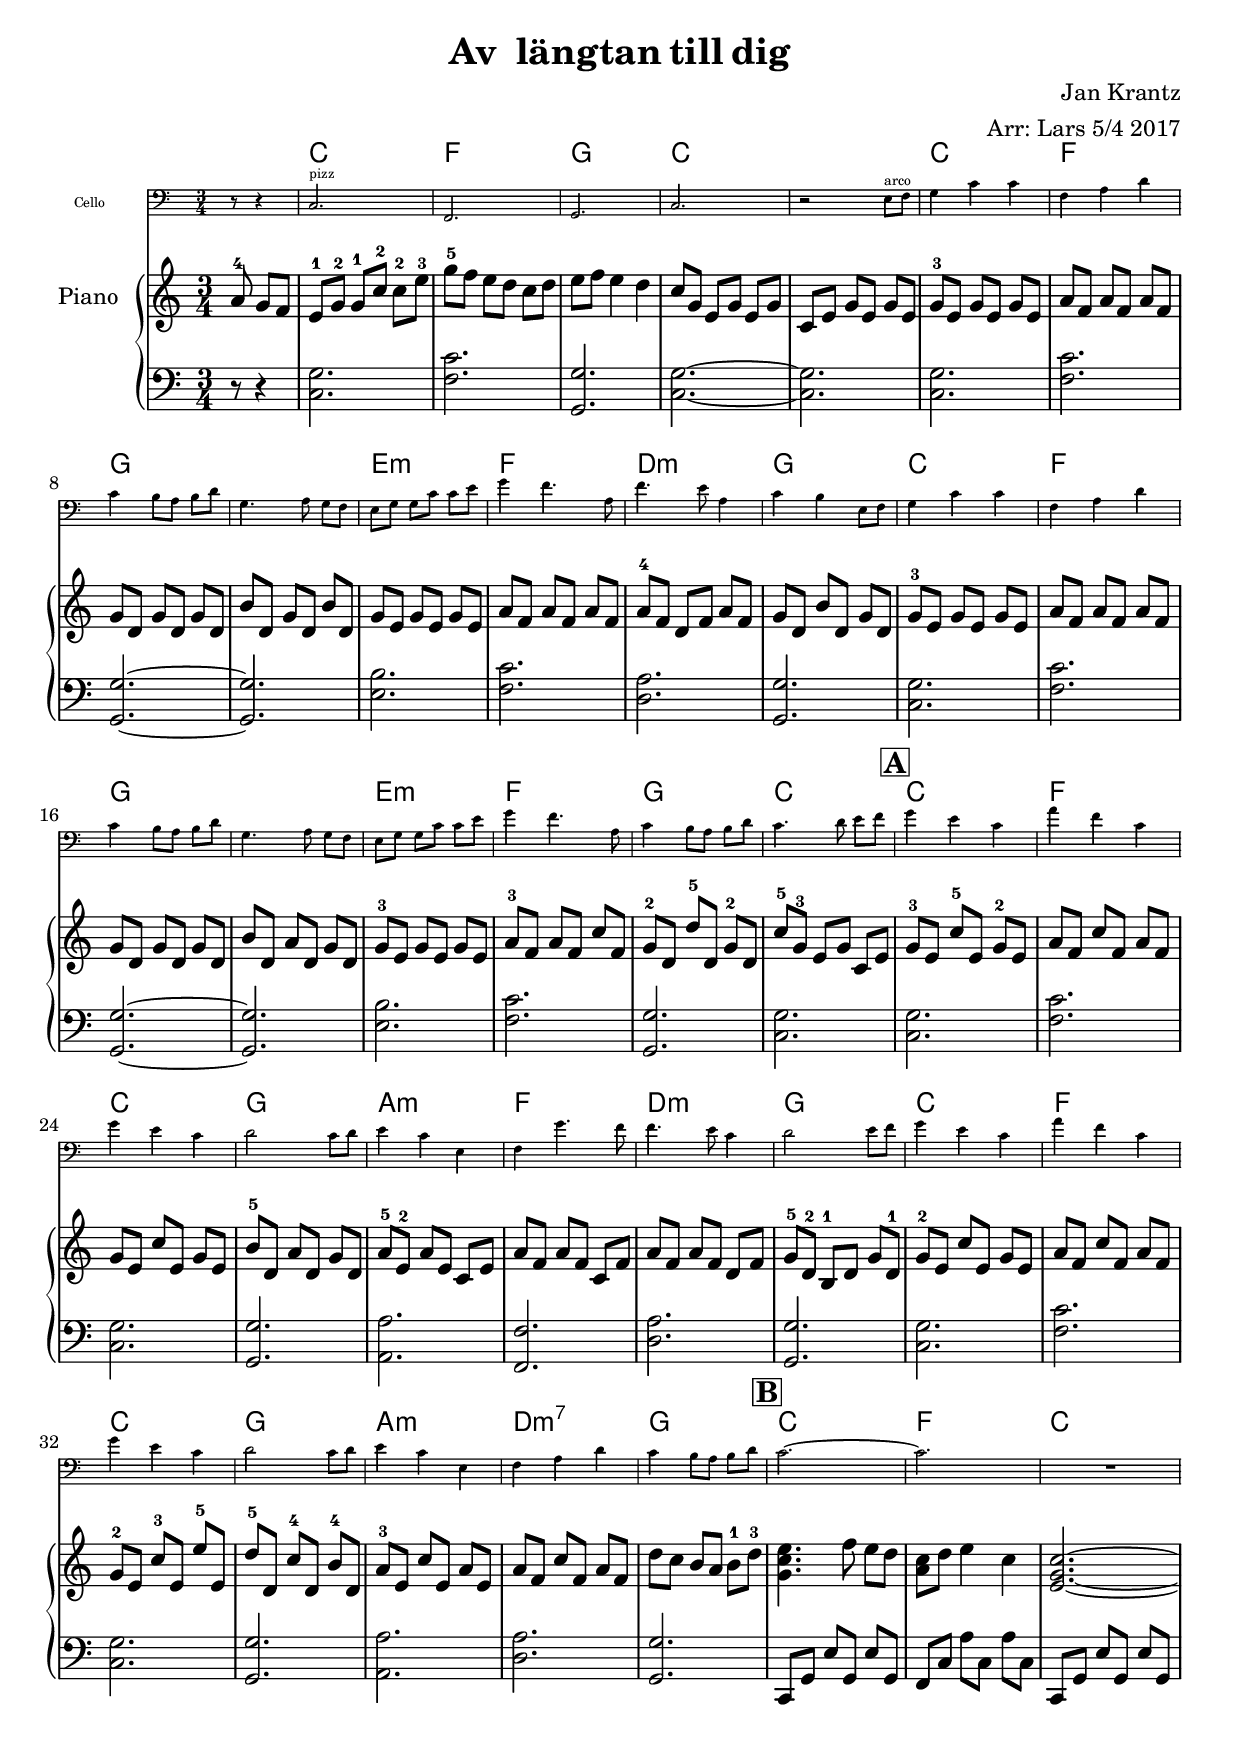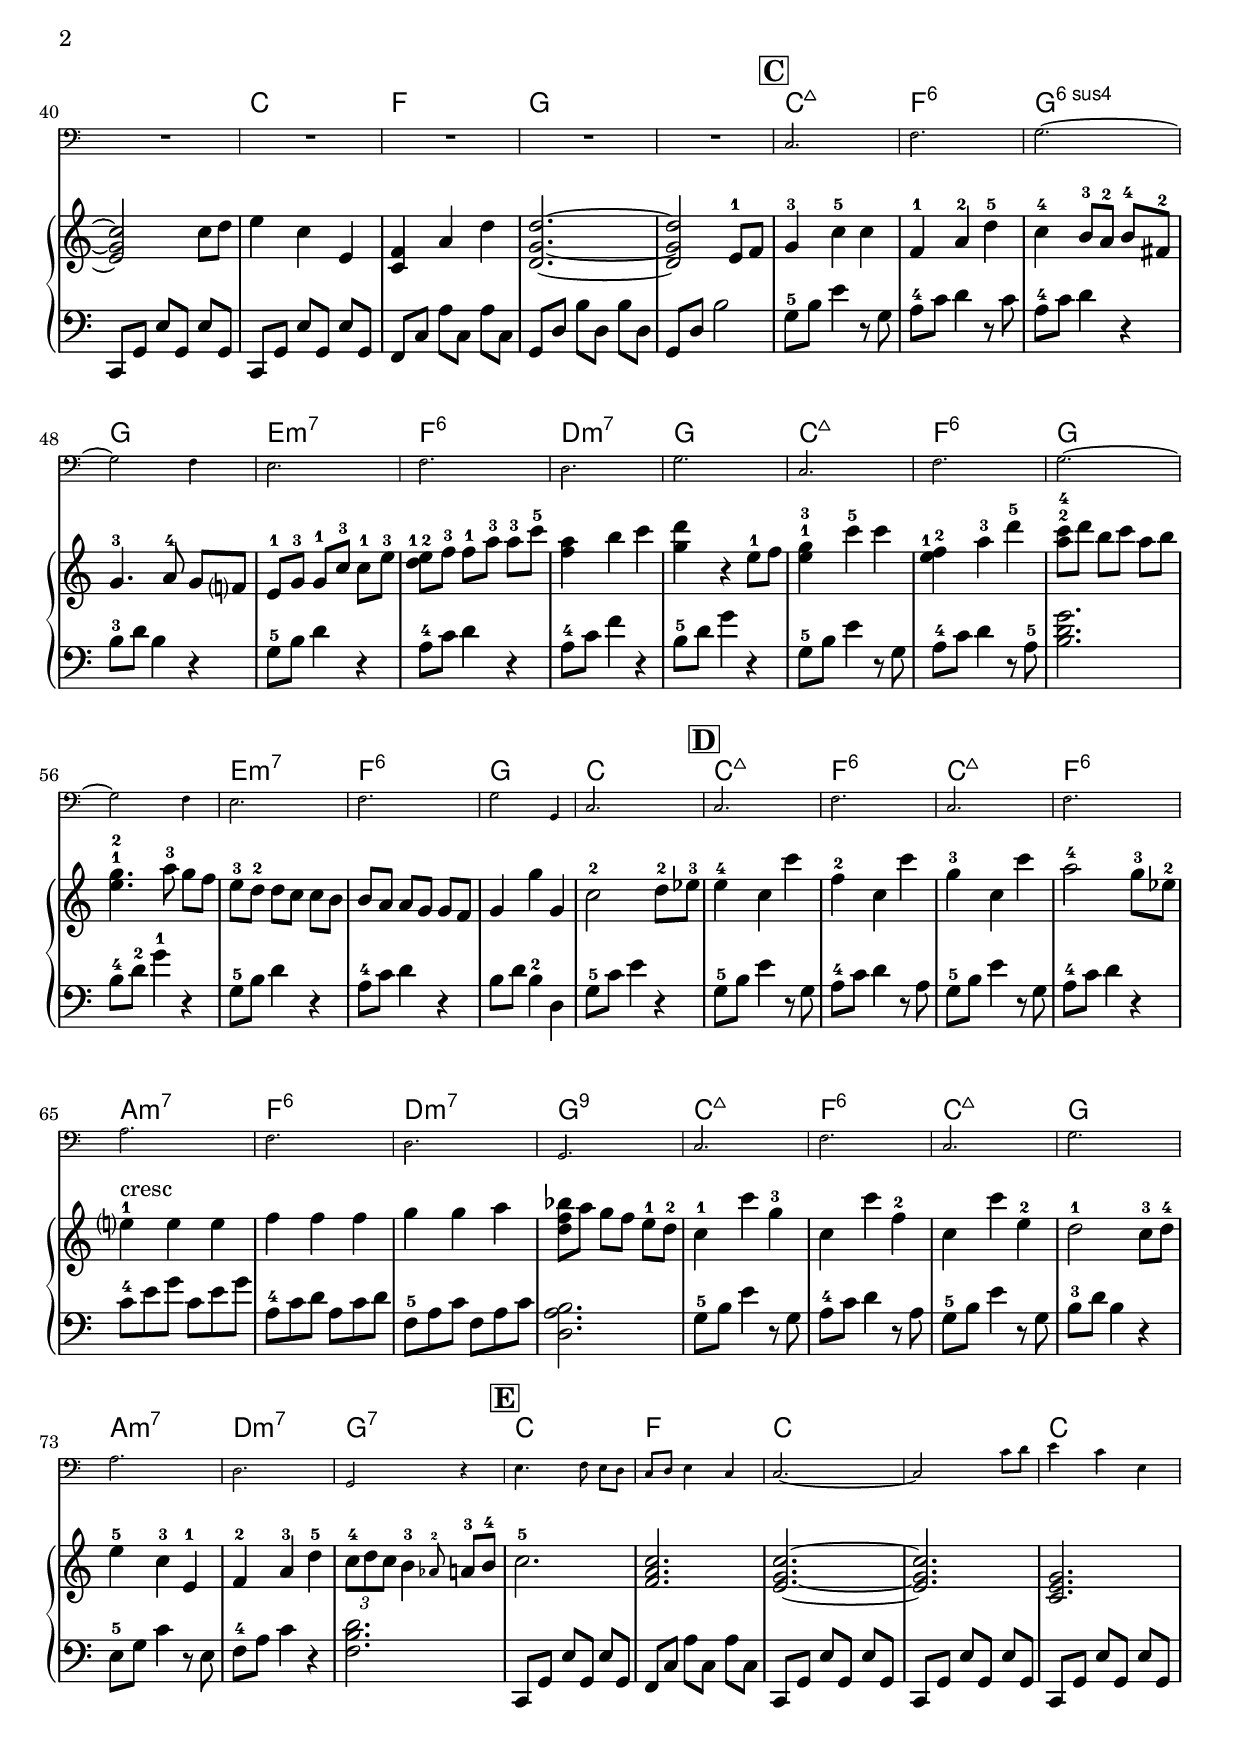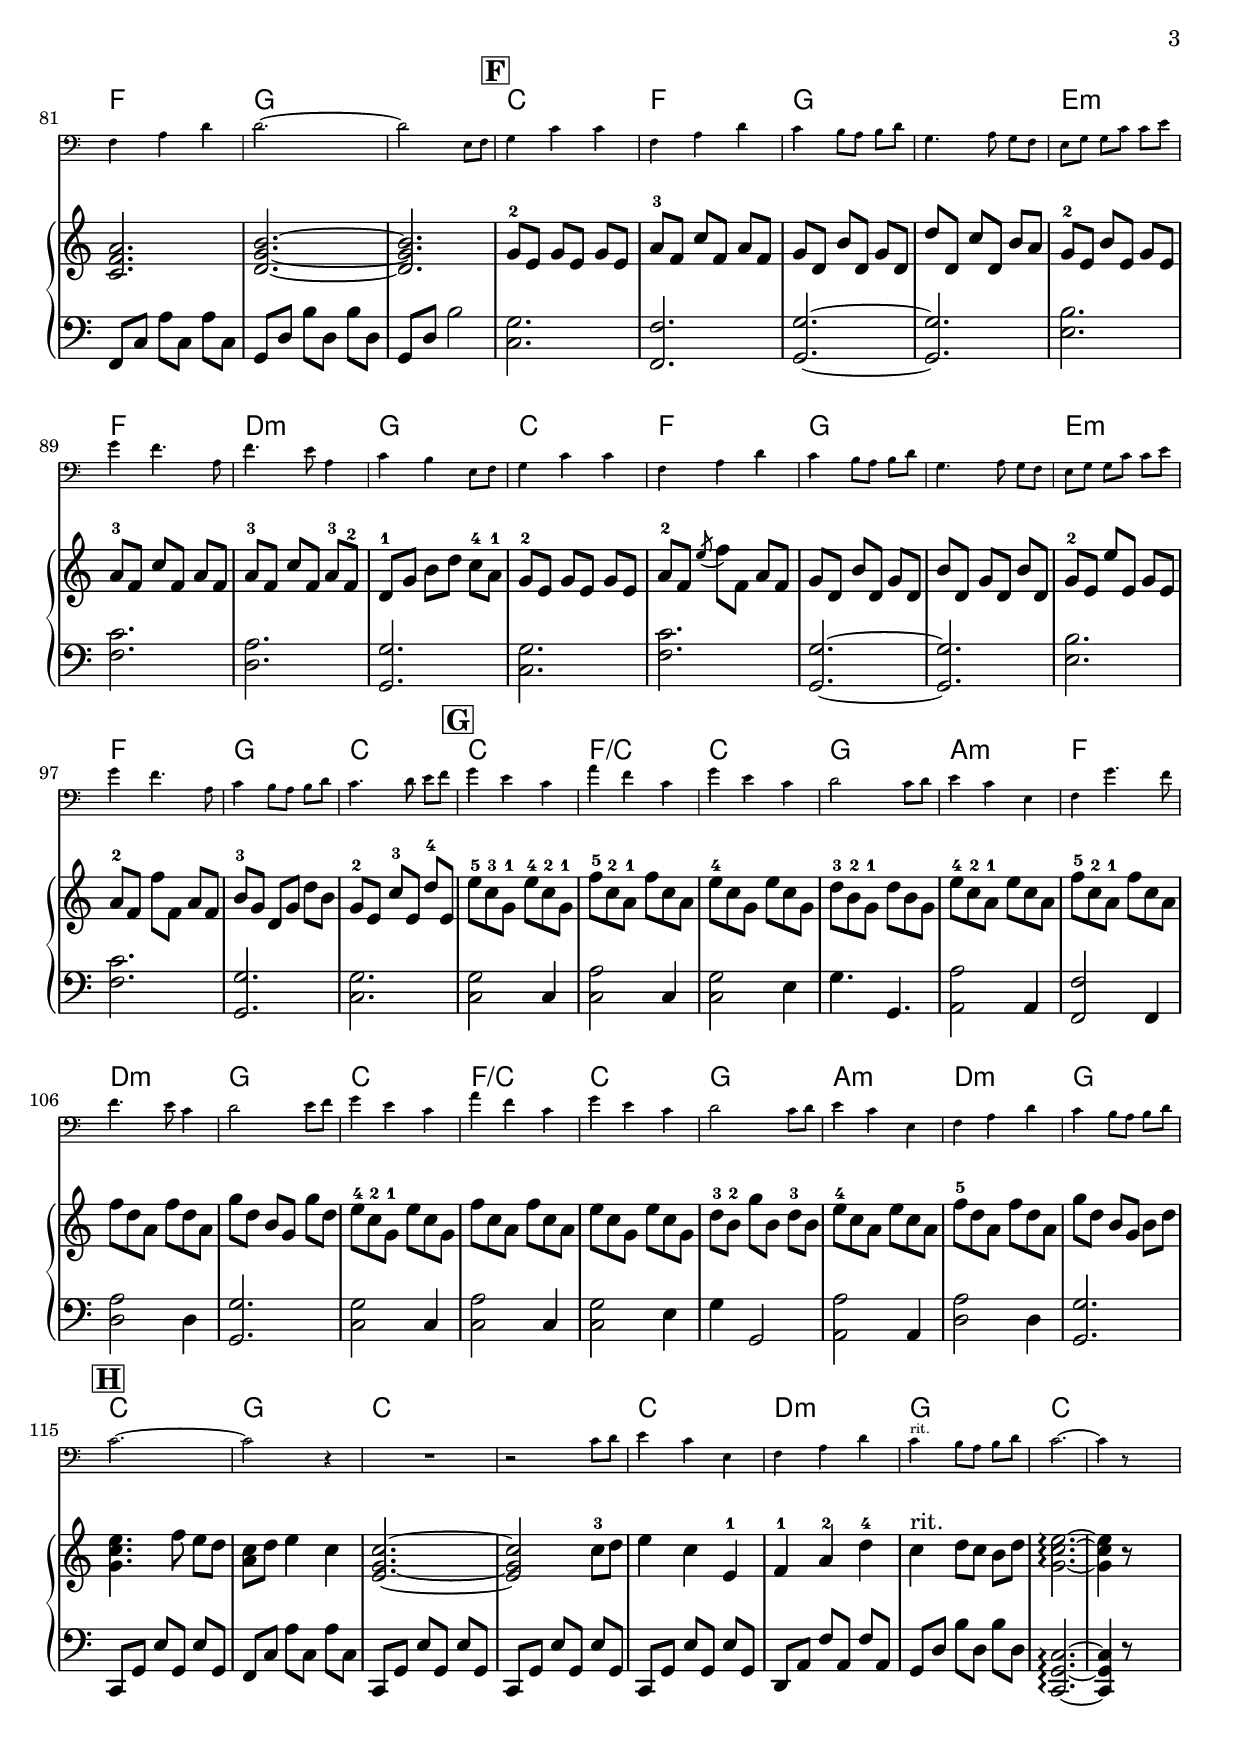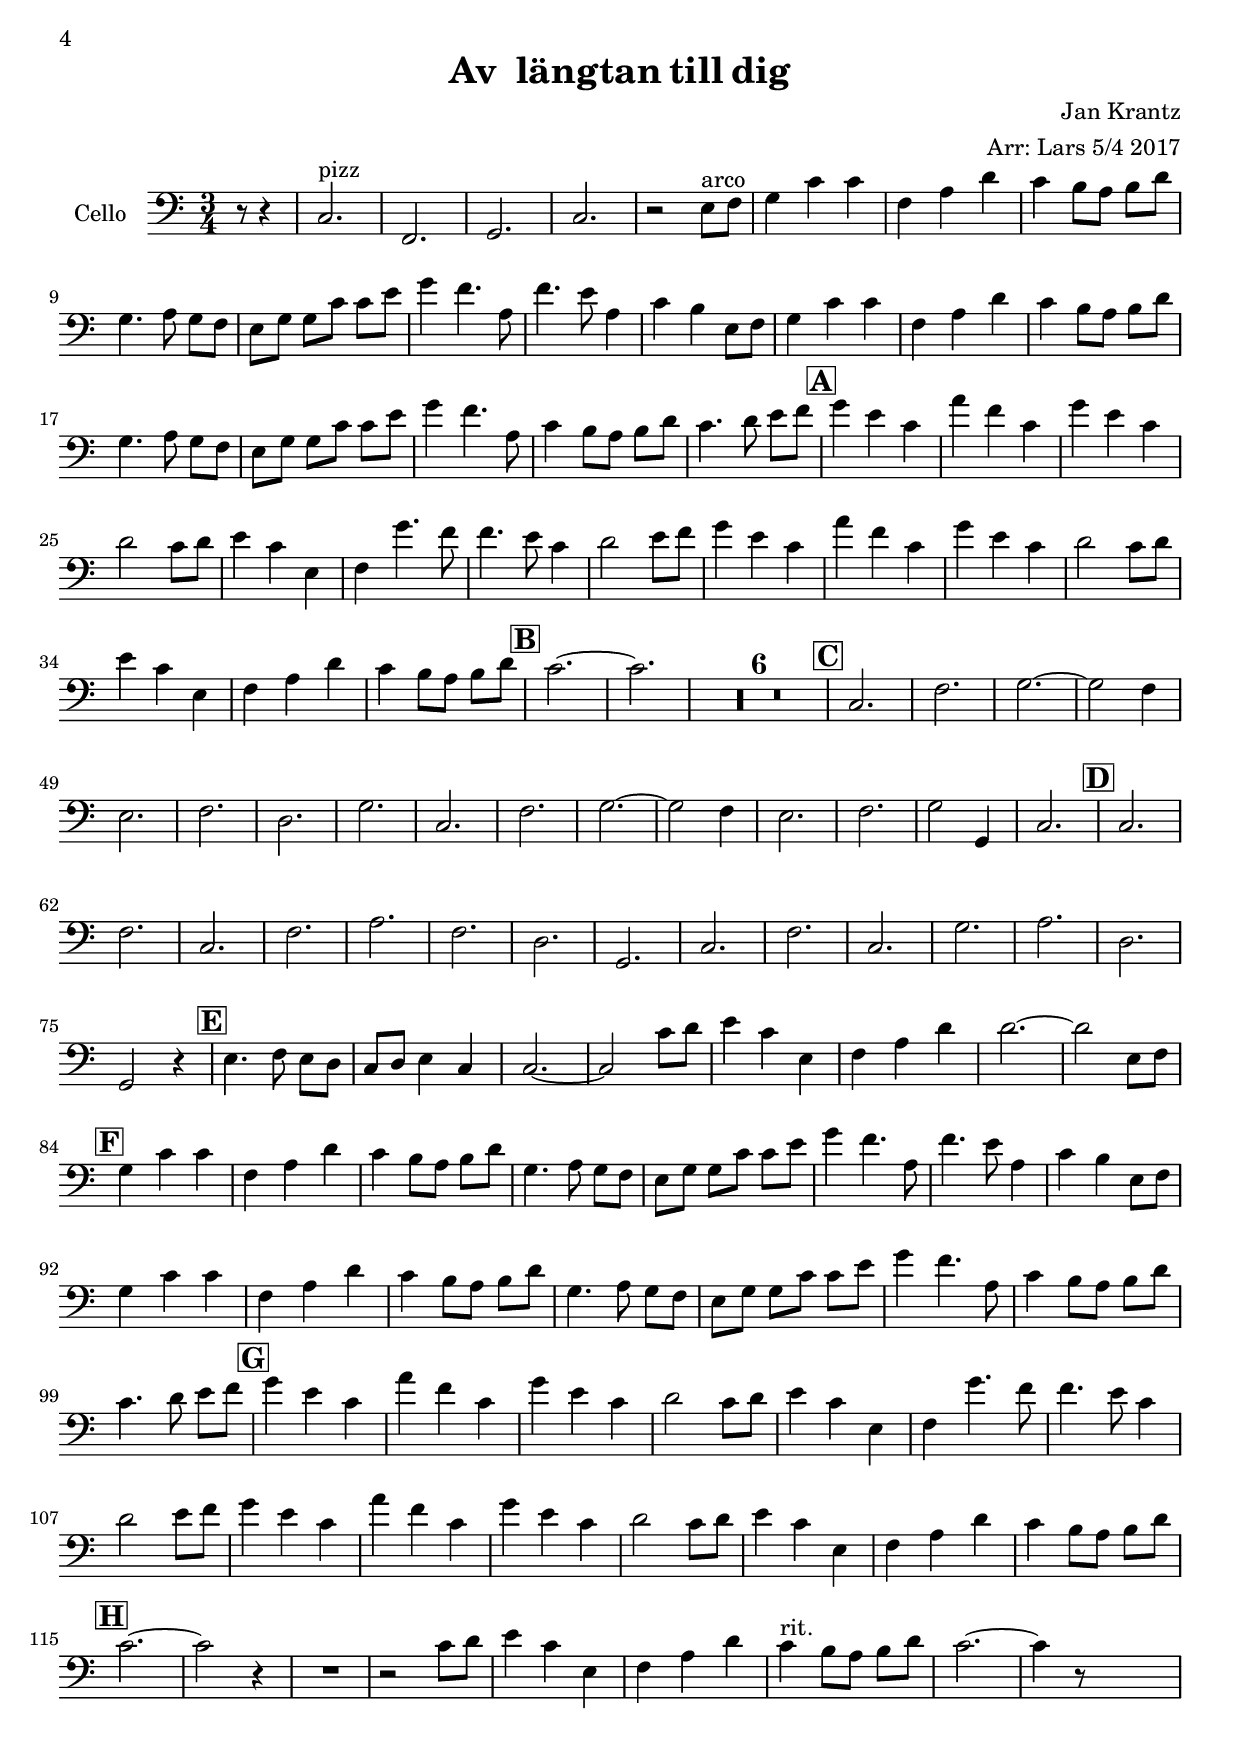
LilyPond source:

\version "2.19.54"

% Piano, left hand.

PianoLeft =
{
  \clef bass
  \key c \major
  \time 3/4
  % Beam eigth notes two by two.
  \set Timing.beamExceptions = #'()
  \set Timing.baseMoment = #(ly:make-moment 1/4)
  \set Timing.beatStructure = 1,1,1

  % ----- Intro (takt 1 - 5).
  \partial 4. r8 r4
  | <c g>2.
  | <f c'>
  | <g, g>
  | <c g> ~
  | <c g>
  % ----- Vers 1 (takt 6 - 21).
  % Takt 6 - 9.
  | <c g>
  | <f c'>
  | <g, g> ~
  | <g, g>
  % Takt 10 - 13.
  | <e b>
  | <f c'>
  | <d a>
  | <g, g>
  % Takt 14 - 17.
  | <c g>
  | <f c'>
  | <g, g> ~
  | <g, g>
  % Takt 18 - 21.
  | <e b>
  | <f c'>
  | <g, g>
  | <c g>

  % ----- Refrain 1 (takt 22 - 36).
  \mark \default
  % Takt 22 - 25.
  | <c g>
  | <f c'>
  | <c g>
  | <g, g>
  % Takt 26 - 29.
  | <a, a>
  | <f, f>
  | <d a>
  | <g, g>
  % Takt 30 - 33.
  | <c g>
  | <f c'>
  | <c g>
  | <g, g>
  % Takt 34 - 36.
  | <a, a>
  | <d a>
  | <g, g>

  % ----- Mellanspel 1 (takt 37 - 44).
  % Takt 37 - 40.
  | c,8 g, e g, e g,
  | f, c a c a c
  | c,8 g, e g, e g,
  | c,8 g, e g, e g,
  % Takt 41 - 44.
  | c,8 g, e g, e g,
  | f, c a c a c
  | g, d b d b d
  | g, d b2

  % ----- Vers 2 (takt 45 - 60).
  % Takt 45 - 48.
  | g8-5 b e'4 r8 g
  | a-4 c' d'4 r8 c'
  | a-4 c' d'4 r4
  | b8-3 d' b4 r4
  % Takt 49 - 52.
  | g8-5 b d'4 r4
  | a8-4 c' d'4 r4
  | a8-4 c' f'4 r4
  | b8-5 d' g'4 r4
  % Takt 53 - 56.
  | g8-5 b e'4 r8 g
  | a-4 c' d'4 r8 a-5
  | <b d' g'>2.
  | b8-4 d'-2 g'4-1 r4
  % Takt 57 - 60.
  | g8-5 b d'4 r4
  | a8-4 c' d'4 r4
  | b8 d' b4-2 d
  | g8-5 c' e'4 r4

  % ----- Refrain 2 (takt 61 - 75).
  % Takt 61 - 64.
  | g8-5 b e'4 r8 g
  | a-4 c' d'4 r8 a
  | g-5 b e'4 r8 g
  | a-4 c' d'4 r4
  % Takt 65 - 68.
  \set Timing.baseMoment = #(ly:make-moment 1/8)
  \set Timing.beatStructure = 3,3
  | c'8-4 e' g' c' e' g'
  | a-4 c' d' a c' d'
  | f-5 a c' f a c'
  \set Timing.baseMoment = #(ly:make-moment 1/4)
  \set Timing.beatStructure = 1,1,1
  | <d a b>2.
  % Takt 69 - 72.
  | g8-5 b e'4 r8 g
  | a-4 c' d'4 r8 a
  | g-5 b e'4 r8 g
  | b-3 d' b4 r4
  % Takt 73 - 75.
  | e8-5 g c'4 r8 e
  | f-4 a c'4 r4
  | <f b d'>2.

  % ----- Mellanspel 2 (takt 76 - 83).
  % Takt 76 - 79.
  | c,8 g, e g, e g,
  | f, c a c a c
  | c,8 g, e g, e g,
  | c,8 g, e g, e g,
  % Takt 80 - 83.
  | c,8 g, e g, e g,
  | f, c a c a c
  | g, d b d b d
  | g, d b2

  % ----- Vers 3 (takt 84 - 99).
  % Takt 84 - 87.
  | <c g>2.
  | <f, f>
  | <g, g> ~
  | <g, g>
  % Takt 88 - 91.
  | <e b>
  | <f c'>
  | <d a>
  | <g, g>
  % Takt 92 - 95.
  | <c g>
  | <f c'>
  | <g, g> ~
  | <g, g>
  % Takt 96 - 99.
  | <e b>
  | <f c'>
  | <g, g>
  | <c g>

  % ----- Refrain 3 (takt 100 - 114).
  % Takt 100 - 103.
  | <c g>2 c4
  | <c a>2 c4
  | <c g>2 e4
  | g4. g,
  % Takt 104 - 107.
  | <a, a>2 a,4
  | <f, f>2 f,4
  | <d a>2 d4
  | <g, g>2.
  % Takt 108 - 111.
  | <c g>2 c4
  | <c a>2 c4
  | <c g>2 e4
  | g4 g,2
  % Takt 112 - 114.
  | <a, a>2 a,4
  | <d a>2 d4
  | <g, g>2.

  % ----- Efterspel (takt 115 - 123).
  % Takt 115 - 118.
  | c,8 g, e g, e g,
  | f, c a c a c
  | c,8 g, e g, e g,
  | c,8 g, e g, e g,
  % Takt 119 - 123.
  | c,8 g, e g, e g,
  | d, a, f a, f a,
  | g, d b d b d
  | <c, g, c>2.\arpeggio ~
  | <c, g, c>4 r8 s4.

}

% Piano, right hand.

PianoRight =
{
  \set Staff.instrumentName = #"Piano"
  \key c \major
  \time 3/4
  % Beam eigth notes two by two.
  \set Timing.beamExceptions = #'()
  \set Timing.baseMoment = #(ly:make-moment 1/4)
  \set Timing.beatStructure = 1,1,1

  % ----- Intro (takt 1 - 5).
  \partial 4. a'8-4 g' f'
  | e'-1 g'-2 g'-1 c''-2 c''-2 e''-3
  | g''-5 f'' e'' d'' c'' d''
  | e'' f'' e''4 d''
  | c''8 g' e' g' e' g'
  | c' e' g' e' g' e'
  % ----- Vers 1 (takt 6 - 21).
  % Takt 6 - 9.
  | g'-3 e' g' e' g' e'
  | a' f' a' f' a' f'
  | g' d' g' d' g' d'
  | b' d' g' d' b' d'
  % Takt 10 - 13.
  | g' e' g' e' g' e'
  | a' f' a' f' a' f'
  | a'-4 f' d' f' a' f'
  | g' d' b' d' g' d'
  % Takt 14 - 17.
  | g'-3 e' g' e' g' e'
  | a' f' a' f' a' f'
  | g' d' g' d' g' d'
  | b' d' a' d' g' d'
  % Takt 18 - 21.
  | g'-3 e' g' e' g' e'
  | a'-3 f' a' f' c'' f'
  | g'-2 d' d''-5 d' g'-2 d'
  | c''-5 g'-3 e' g' c' e'

  % ----- Refrain 1 (takt 22 - 36).
  \mark \default
  % Takt 22 - 25.
  | g'-3 e' c''-5 e' g'-2 e'
  | a' f' c'' f' a' f'
  | g' e' c'' e' g' e'
  | b'-5 d' a' d' g' d'
  % Takt 26 - 29.
  | a'-5 e'-2 a' e' c' e'
  | a' f' a' f' c' f'
  | a' f' a' f' d' f'
  | g'-5 d'-2 b-1 d' g' d'-1
  % Takt 30 - 33.
  | g'-2 e' c'' e' g' e'
  | a' f' c'' f' a' f'
  | g'-2 e' c''-3 e' e''-5 e'
  | d''-5 d' c''-4 d' b'-4 d'
  % Takt 34 - 36.
  | a'-3 e' c'' e' a' e'
  | a' f' c'' f' a' f'
  | d'' c'' b' a' b'^1 d''^3

  % ----- Mellanspel 1 (takt 37 - 44).
  % Takt 37 - 40.
  | <g' c'' e''>4. f''8 e'' d''
  | <a' c''> d'' e''4 c''
  | <e' g' c''>2. ~
  | <e' g' c''>2 c''8 d''
  % Takt 41 - 44.
  | e''4 c'' e'
  | <c' f'> a' d''
  | <d' g' d''>2. ~
  | <d' g' d''>2 e'8-1 f'

  % ----- Vers 2 (takt 45 - 60).
  % Takt 45 - 48.
  | g'4-3 c''-5 c''
  | f'-1 a'-2 d''-5
  | c''-4 b'8-3 a'-2 b'-4 fis'-2
  | g'4.-3 a'8-4 g' f'?
  % Takt 49 - 52.
  | e'-1 g'-3 g'-1 c''-3 c''-1 e''-3
  | <d''^1 e''^2> f''-3 f''-1 a''-3 a''-3 c'''-5
  | <f'' a''>4 b'' c'''
  | <g'' d'''>4 r4 e''8-1 f''
  % Takt 53 - 56.
  | <e''^1 g''^3>4 c'''-5 c'''
  | <e''^1 f''^2> a''-3 d'''-5
  | <a''^2 c'''^4>8 d''' b'' c''' a'' b''
  | <e''^1 g''^2>4. a''8-3 g'' f''
  % Takt 57 - 60.
  | e''-3 d''-2 d'' c'' c'' b'
  | b' a' a' g' g' f'
  | g'4 g''4 g'
  | c''2-2 d''8-2 es''-3

  % ----- Refrain 2 (takt 61 - 75).
  % Takt 61 - 64.
  | e''4-4 c'' c'''
  | f''-2 c'' c'''
  | g''-3 c'' c'''
  | a''2-4 g''8-3 es''-2
  % Takt 65 - 68.
  | e''?4-1^"cresc" e'' e''
  | f'' f'' f''
  | g'' g'' a''
  | <d'' f'' bes''>8 a'' g'' f'' e''-1 d''-2
  % Takt 69 - 72.
  | c''4-1 c''' g''-3
  | c'' c''' f''-2
  | c'' c''' e''-2
  | d''2-1 c''8-3 d''-4
  % Takt 73 - 75.
  | e''4-5 c''-3 e'-1
  | f'-2 a'-3 d''-5
  | \times 2/3 {c''8-4 d'' c''} b'4-3 \grace{ as'8-2 } a'8-3 b'-4

  % ----- Mellanspel 2 (takt 76 - 83).
  % Takt 76 - 79.
  | c''2.-5
  | <f' a' c''>
  | <e' g' c''> ~
  | <e' g' c''>
  % Takt 80 - 83.
  | <c' e' g'>
  | <c' f' a'>
  | <d' g' b'> ~
  | <d' g' b'>

  % ----- Vers 3 (takt 84 - 99).
  % Takt 84 - 87.
  | g'8-2 e' g' e' g' e'
  | a'-3 f' c'' f' a' f'
  | g' d' b' d' g' d'
  | d'' d' c'' d' b' a'
  % Takt 88 - 91.
  | g'-2 e' b' e' g' e'
  | a'-3 f' c'' f' a' f'
  | a'-3 f' c'' f' a'-3 f'-2
  %| g'-2 d' d'' d' g' d'
  | d'-1 g' b' d'' c''-4 a'-1
  % Takt 92 - 95.
  | g'-2 e' g' e' g' e'
  | a'-2 f' \acciaccatura e'' f'' f' a' f'
  | g' d' b' d' g' d'
  | b' d' g' d' b' d'
  % Takt 96 - 99.
  | g'-2 e' e'' e' g' e'
  | a'-2 f' f'' f' a' f'
  | b'-3 g' d' g' d'' b'
  | g'-2 e' c''-3 e' d''-4 e'

  % ----- Refrain 3 (takt 100 - 114).
  % Takt 100 - 103.
  \set Timing.baseMoment = #(ly:make-moment 1/8)
  \set Timing.beatStructure = 3,3
  | e''-5 c''-3 g'-1 e''-4 c''-2 g'-1
  | f''-5 c''-2 a'-1 f'' c'' a'
  | e''-4 c'' g' e'' c'' g'
  | d''-3 b'-2 g'-1 d'' b' g'
  % Takt 104 - 107.
  | e''-4 c''-2 a'-1 e'' c'' a'
  | f''-5 c''-2 a'-1 f'' c'' a'
  | f'' d'' a' f'' d'' a'
  \set Timing.baseMoment = #(ly:make-moment 1/4)
  \set Timing.beatStructure = 1,1,1
  | g'' d'' b' g'  g'' d''
  % Takt 108 - 111.
  \set Timing.baseMoment = #(ly:make-moment 1/8)
  \set Timing.beatStructure = 3,3
  | e''-4 c''-2 g'-1 e'' c'' g'
  | f'' c'' a' f'' c'' a'
  | e'' c'' g' e'' c'' g'
  \set Timing.baseMoment = #(ly:make-moment 1/4)
  \set Timing.beatStructure = 1,1,1
  | d''-3 b'-2 g'' b' d''-3 b'
  % Takt 112 - 114.
  \set Timing.baseMoment = #(ly:make-moment 1/8)
  \set Timing.beatStructure = 3,3
  | e''-4 c'' a' e'' c'' a'
  | f''-5 d'' a' f'' d'' a'
  \set Timing.baseMoment = #(ly:make-moment 1/4)
  \set Timing.beatStructure = 1,1,1
  | g'' d'' b' g' b' d''

  % ----- Efterspel (takt 115 - 123).
  % Takt 115 - 118.
  | <g' c'' e''>4. f''8 e'' d''
  | <a' c''> d'' e''4 c''
  | <e' g' c''>2. ~
  | <e' g' c''>2 c''8-3 d''
  % Takt 119 - 123.
  | e''4 c'' e'-1
  | f'-1 a'-2 d''-4
  | c''^"rit." d''8 c'' b' d''
  %| c''^"rit." d''8 c'' b' d''
  | <g' c'' e''>2.\arpeggio ~
  | <g' c'' e''>4 r8 s4.

}

% Cello.

Cello =
{
  \set Staff.instrumentName = #"Cello"
  \set Score.markFormatter = #format-mark-box-letters % Letters in boxes.
  \clef bass
  \key c \major
  \time 3/4
  % Beam eigth notes two by two.
  \set Timing.beamExceptions = #'()
  \set Timing.baseMoment = #(ly:make-moment 1/4)
  \set Timing.beatStructure = 1,1,1

  % ----- Intro (takt 1 - 5).
  \partial 4. r8 r4
  %| R2.*4
  | c2.^"pizz"
  | f,
  | g,
  | c
  | r2 e8^"arco" f
  % ----- Vers 1 (takt 6 - 21).
  % Takt 6 - 9.
  | g4 c' c'
  | f a d'
  | c' b8 a b d'
  | g4. a8 g f
  % Takt 10 - 13.
  | e g g c' c' e'
  | g'4 f'4. a8
  | f'4. e'8 a4
  | c' b e8 f
  % Takt 14 - 17.
  | g4 c' c'
  | f a d'
  | c' b8 a b d'
  | g4. a8 g f
  % Takt 18 - 21.
  | e g g c' c' e'
  | g'4 f'4. a8
  | c'4 b8 a b d'
  | c'4. d'8 e' f'

  % ----- Refrain 1 (takt 22 - 36).
  \mark \default
  % Takt 22 - 25.
  | g'4 e' c'
  | a' f' c'
  | g' e' c'
  | d'2 c'8 d'
  % Takt 26 - 29.
  | e'4 c' e
  | f g'4. f'8
  | f'4. e'8 c'4
  | d'2 e'8 f'
  % Takt 30 - 33.
  | g'4 e' c'
  | a' f' c'
  | g' e' c'
  | d'2 c'8 d'
  % Takt 34 - 36.
  | e'4 c' e
  | f a d'
  | c' b8 a b d'

  % ----- Mellanspel 1 (takt 37 - 44).
  \mark \default
  | c'2. ~
  | c'2.
  | R2.*6

  % ----- Vers 2 (takt 45 - 60).
  \mark \default
  % Takt 45 - 48.
  | c2.
  | f
  | g ~
  | g2 f4
  % Takt 49 - 52.
  | e2.
  | f
  | d
  | g
  % Takt 53 - 56.
  | c
  | f
  | g ~
  | g2 f4
  % Takt 57 - 60.
  | e2.
  | f
  | g2 g,4
  | c2.

  % ----- Refrain 2 (takt 61 - 75).
  \mark \default
  % Takt 61 - 64.
  | c2.
  | f
  | c
  | f
  % Takt 65 - 68.
  | a
  | f
  | d
  | g,
  % Takt 69 - 72.
  | c
  | f
  | c
  | g
  % Takt 73 - 75.
  | a
  | d
  | g,2 r4

  % ----- Mellanspel 2 (takt 76 - 83).
  \mark \default
  % Takt 76 - 79.
  | e4. f8 e d
  | c d e4 c
  | c2. ~
  | c2 c'8 d'
  % Takt 80 - 83.
  | e'4 c' e
  | f a d'
  | d'2. ~
  | d'2 e8 f

  % ----- Vers 3 (takt 84 - 99).
  \mark \default
  % Takt 84 - 87.
  | g4 c' c'
  | f a d'
  | c' b8 a b d'
  | g4. a8 g f
  % Takt 88 - 91.
  | e g g c' c' e'
  | g'4 f'4. a8
  | f'4. e'8 a4
  | c' b e8 f
  % Takt 92 - 95.
  | g4 c' c'
  | f a d'
  | c' b8 a b d'
  | g4. a8 g f
  % Takt 96 - 99.
  | e g g c' c' e'
  | g'4 f'4. a8
  | c'4 b8 a b d'
  | c'4. d'8 e' f'

  % ----- Refrain 3 (takt 100 - 116).
  \mark \default
  % Takt 100 - 103.
  | g'4 e' c'
  | a' f' c'
  | g' e' c'
  | d'2 c'8 d'
  % Takt 104 - 107.
  | e'4 c' e
  | f g'4. f'8
  | f'4. e'8 c'4
  | d'2 e'8 f'
  % Takt 108 - 111.
  | g'4 e' c'
  | a' f' c'
  | g' e' c'
  | d'2 c'8 d'
  % Takt 112 - 114.
  | e'4 c' e
  | f a d'
  | c' b8 a b d'


  % ----- Efterspel (takt 115 - 123).
  % Takt 115 - 118.
  \mark \default
  | c'2. ~
  | c'2 r4
  | R2.
  | r2 c'8 d'
  % Takt 119 - 123.
  | e'4 c' e
  | f a d'
  | c'^"rit." b8 a b d'
  | c'2. ~
  | c'4 r8 s4.

}


% Chords.


ackord = \chordmode
{
  \set chordChanges = ##f
  % Intro.
  s4. c2. f g c s
  % Vers 1.
  c f g s e:m f d:m g
  c f g s e:m f g c
  % Refrain 1.
  c f c g a:m f d:m g
  c f c g a:m d:m7 g
  % Mellanspel 1.
  c f c s c f g s
  % Vers 2.
  c:maj f:6 g:sus4.6 g e:m7 f:6 d:m7 g
  c:maj f:6 g s e:m7 f:6 g c
  % Refrain 2.
  c:maj f:6 c:maj f:6 a:m7 f:6 d:m7 g:9
  c:maj f:6 c:maj g a:m7 d:m7 g:7
  % Mellanspel 2.
  c f c s c f g s
  % Vers 3.
  c f g s e:m f d:m g
  c f g s e:m f g c
  % Refrain 3.
  c f/c c g a:m f d:m g
  c f/c c g a:m d:m g
  % Efterspel.
  c g c s c d:m g c
}


\header
{
  title = \markup{ "Av " \concat{l \char ##x00e4 ngtan} till dig }
  arranger = "Arr: Lars 5/4 2017"
  composer = "Jan Krantz"
}

celloStaff =
{
  \new Staff
  {
    \set Staff.midiInstrument = #"cello"
    \Cello
  }
}

celloStaffSmall =
{
  \new Staff \with {
    \magnifyStaff #3/5
  }
  {
    \set Staff.midiInstrument = #"cello"
    \Cello
  }
}

pianoStaff =
{
  \new PianoStaff
  <<
    \new Staff
    {
      \PianoRight
    }
    \new Staff
    {
      \PianoLeft
    }
  >>
}

fullScore =
{
<<
  \chords { \ackord }
  \celloStaffSmall
  \pianoStaff
>>
}



% -------------------------- Scores.

% Main score.
\bookpart {
\score {
  \fullScore
  \layout {}
}
}


% Cello only.
\bookpart {
\score {
  <<
    \compressFullBarRests
    \celloStaff
  >>
  \layout {}
}
}

% MIDI.
\score {
  \unfoldRepeats { \fullScore }
  \midi {
    \context {
      \Score
    tempoWholesPerMinute = #(ly:make-moment 110 4)
    }
  }
}
